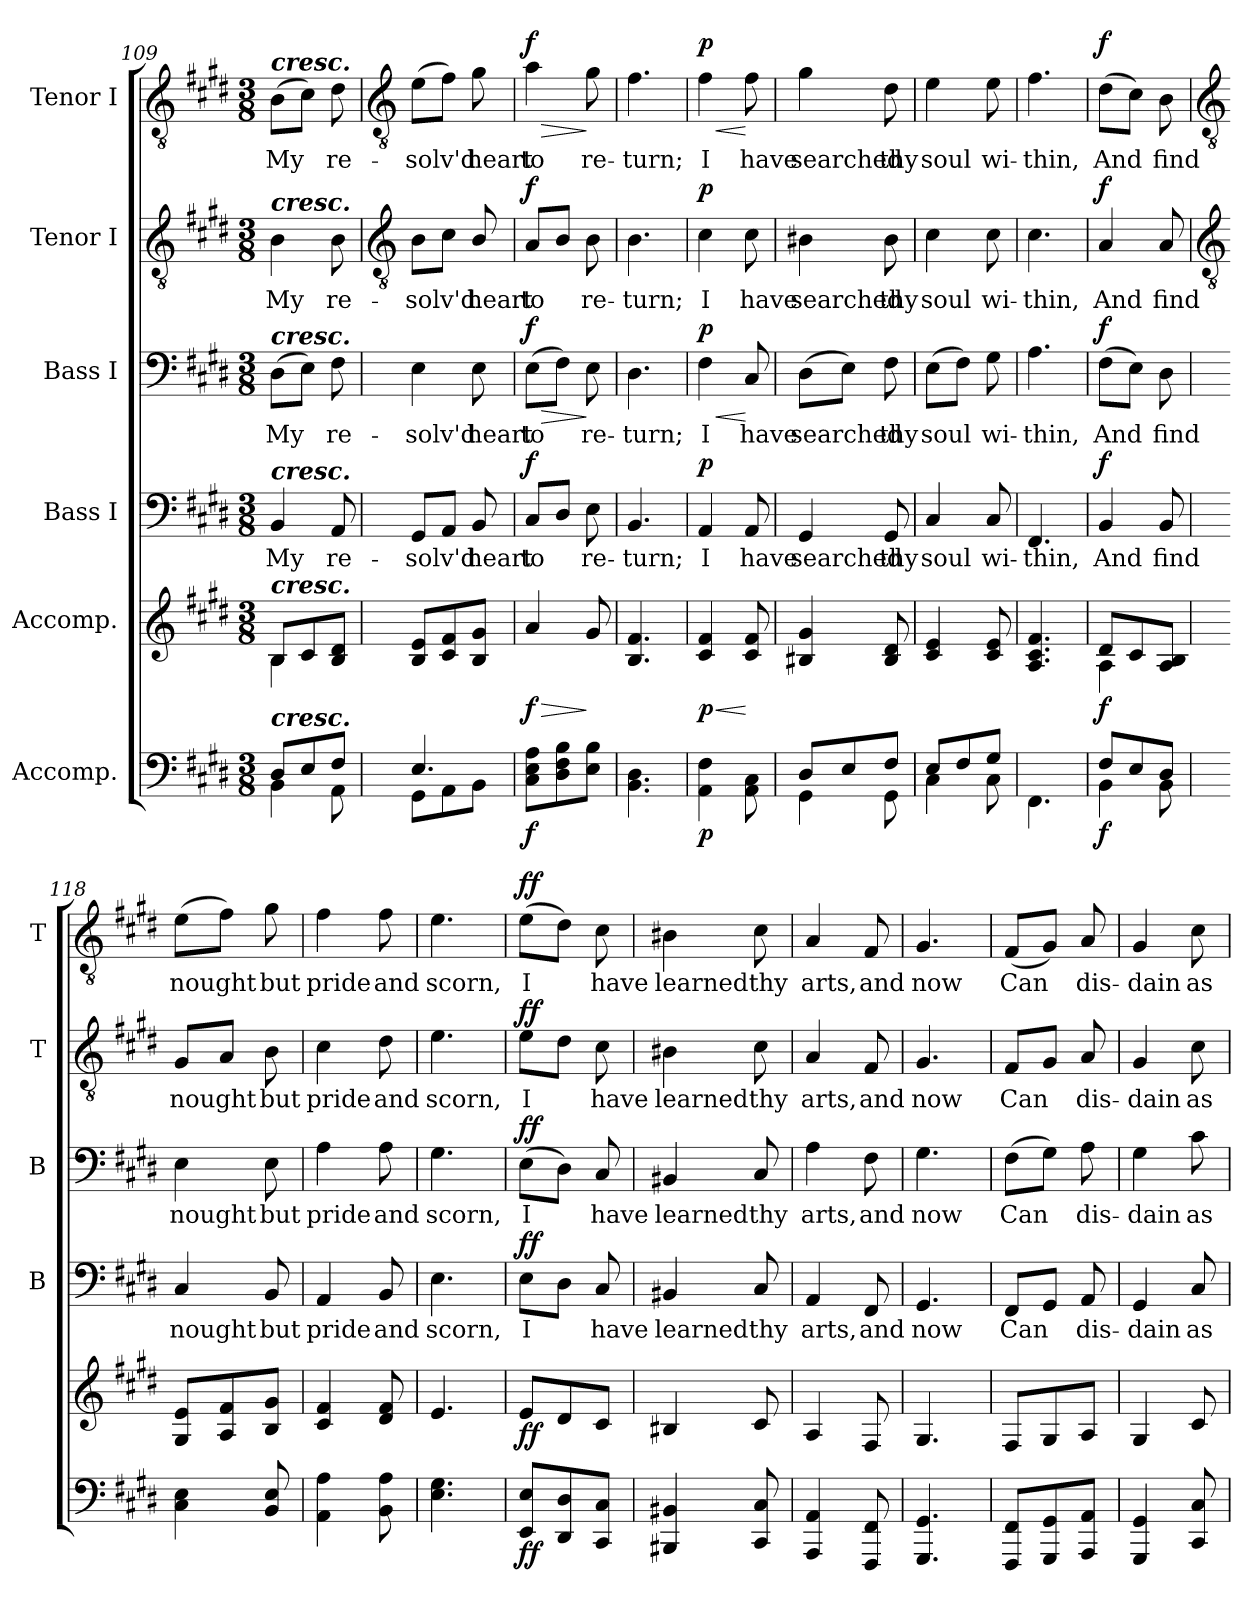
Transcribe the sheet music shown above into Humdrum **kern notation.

**kern	**dynam	**kern	**dynam	**kern	**text	**dynam	**kern	**text	**dynam	**kern	**text	**dynam	**kern	**text	**dynam
*part6	*part6	*part5	*part5	*part4	*part4	*part4	*part3	*part3	*part3	*part2	*part2	*part2	*part1	*part1	*part1
*staff6	*staff6	*staff5	*staff5	*staff4	*staff4	*staff4	*staff3	*staff3	*staff3	*staff2	*staff2	*staff2	*staff1	*staff1	*staff1
*I"Accomp.	*	*I"Accomp.	*	*I"Bass I	*	*	*I"Bass I	*	*	*I"Tenor I	*	*	*I"Tenor I	*	*
*	*	*	*	*I'B	*	*	*I'B	*	*	*I'T	*	*	*I'T	*	*
*clefF4	*	*clefG2	*	*clefF4	*	*	*clefF4	*	*	*clefGv2	*	*	*clefGv2	*	*
*k[f#c#g#d#]	*	*k[f#c#g#d#]	*	*k[f#c#g#d#]	*	*	*k[f#c#g#d#]	*	*	*k[f#c#g#d#]	*	*	*k[f#c#g#d#]	*	*
*E:	*	*E:	*	*E:	*	*	*E:	*	*	*E:	*	*	*E:	*	*
*M3/8	*	*M3/8	*	*M3/8	*	*	*M3/8	*	*	*M3/8	*	*	*M3/8	*	*
=109	=109	=109	=109	=109	=109	=109	=109	=109	=109	=109	=109	=109	=109	=109	=109
*^	*	*^	*	*	*	*	*	*	*	*	*	*	*	*	*
!	!	!	!	!	!	!	!	!	!	!	!	!	!	!	!LO:TX:a:Bi:t=cresc.	!	!
!	!	!	!	!	!	!	!	!	!	!	!	!LO:TX:a:Bi:t=cresc.	!	!	!	!	!
!	!	!	!	!	!	!	!	!	!LO:TX:a:Bi:t=cresc.	!	!	!	!	!	!	!	!
!	!	!	!	!	!	!LO:TX:a:Bi:t=cresc.	!	!	!	!	!	!	!	!	!	!	!
!	!	!	!LO:TX:a:Bi:t=cresc.	!	!	!	!	!	!	!	!	!	!	!	!	!	!
!LO:TX:a:Bi:t=cresc.	!	!	!	!	!	!	!	!	!	!	!	!	!	!	!	!	!
!	!	!	!	!	!	!	!LO:LY:b	!	!	!LO:LY:b	!	!	!LO:LY:b	!	!	!LO:LY:b	!
8D#/L	4BB\	.	8BL	4B\	.	4BB	-My	.	(>8D#L	My	.	4B	-My	.	(>8BL	My	.
8E/	.	.	8c#	.	.	.	.	.	8EJ)	.	.	.	.	.	8c#J)	.	.
!	!	!	!	!	!	!	!LO:LY:b	!	!	!LO:LY:b	!	!	!LO:LY:b	!	!	!LO:LY:b	!
8F#/J	8AA\	.	8B 8d#J	8ryy	.	8AA	re-	.	8F#	re-	.	8B	re-	.	8d#	re-	.
!!LO:LB:g=z
=110	=110	=110	=110	=110	=110	=110	=110	=110	=110	=110	=110	=110	=110	=110	=110	=110	=110
*	*	*	*	*	*	*	*	*	*	*	*	*clefGv2	*	*	*clefGv2	*	*
!	!	!	!	!	!	!	!LO:LY:b	!	!	!LO:LY:b	!	!	!LO:LY:b	!	!	!LO:LY:b	!
4.E/	8GG#\L	.	8B 8eL	4.ryy	.	8GG#L	solv'd	.	4E	-solv'd	.	8BL	solv'd	.	(>8eL	-solv'd	.
.	8AA\	.	8c# 8f#	.	.	8AAJ	.	.	.	.	.	8c#J	.	.	8f#J)	.	.
!	!	!	!	!	!	!	!LO:LY:b	!	!	!LO:LY:b	!	!	!LO:LY:b	!	!	!LO:LY:b	!
.	8BB\J	.	8B 8g#J	.	.	8BB/	heart	.	8E	heart	.	8B/	heart	.	8g#	heart	.
=111	=111	=111	=111	=111	=111	=111	=111	=111	=111	=111	=111	=111	=111	=111	=111	=111	=111
!	!	!LO:DY:b	!	!	!LO:HP:b	!	!LO:LY:b	!	!	!LO:LY:b	!LO:HP:b	!	!LO:LY:b	!	!	!LO:LY:b	!LO:HP:b
!	!	!	!	!	!LO:DY:n=1:b	!	!	!LO:DY:b	!	!	!LO:DY:n=1:b	!	!	!LO:DY:b	!	!	!LO:DY:n=1:b
4.ryy	8C# 8E 8AL	f	4a	4.ryy	> f	8C#L	-to	f	(>8EL	to	> f	8AL	-to	f	4a	to	> f
.	8D# 8F# 8B	.	.	.	.	8D#J	.	.	8F#J)	.	.	8BJ	.	.	.	.	.
!	!	!	!	!	!	!	!LO:LY:b	!	!	!LO:LY:b	!	!	!LO:LY:b	!	!	!LO:LY:b	!
.	8E 8BJ	.	8g#	.	]	8E	re-	.	8E	re-	]	8B	re-	.	8g#	re-	]
=112	=112	=112	=112	=112	=112	=112	=112	=112	=112	=112	=112	=112	=112	=112	=112	=112	=112
!	!	!	!	!	!	!	!LO:LY:b	!	!	!LO:LY:b	!	!	!LO:LY:b	!	!	!LO:LY:b	!
4.ryy	4.BB 4.D#	.	4.B 4.f#	4.ryy	.	4.BB	turn;	.	4.D#	-turn;	.	4.B	turn;	.	4.f#	-turn;	.
=113	=113	=113	=113	=113	=113	=113	=113	=113	=113	=113	=113	=113	=113	=113	=113	=113	=113
!	!	!LO:DY:b	!	!	!LO:HP:b	!	!LO:LY:b	!	!	!LO:LY:b	!LO:HP:b	!	!LO:LY:b	!	!	!LO:LY:b	!LO:HP:b
!	!	!	!	!	!LO:DY:n=1:b	!	!	!LO:DY:b	!	!	!LO:DY:n=1:b	!	!	!LO:DY:b	!	!	!LO:DY:n=1:b
4.ryy	4AA 4F#	p	4c# 4f#	4.ryy	< p	4AA	I	p	4F#	I	< p	4c#	I	p	4f#	I	< p
!	!	!	!	!	!	!	!LO:LY:b	!	!	!LO:LY:b	!	!	!LO:LY:b	!	!	!LO:LY:b	!
.	8AA 8C#	.	8c# 8f#	.	[	8AA	have	.	8C#	have	[	8c#	have	.	8f#	have	[
=114	=114	=114	=114	=114	=114	=114	=114	=114	=114	=114	=114	=114	=114	=114	=114	=114	=114
!	!	!	!	!	!	!	!LO:LY:b	!	!	!LO:LY:b	!	!	!LO:LY:b	!	!	!LO:LY:b	!
8D#/L	4GG#\	.	4B#X 4g#	4.ryy	.	4GG#	searched	.	(>8D#L	searched	.	4B#X	searched	.	4g#	searched	.
8E/	.	.	.	.	.	.	.	.	8EJ)	.	.	.	.	.	.	.	.
!	!	!	!	!	!	!	!LO:LY:b	!	!	!LO:LY:b	!	!	!LO:LY:b	!	!	!LO:LY:b	!
8F#/J	8GG#\	.	8B# 8d#	.	.	8GG#	thy	.	8F#	thy	.	8B#	thy	.	8d#	thy	.
=115	=115	=115	=115	=115	=115	=115	=115	=115	=115	=115	=115	=115	=115	=115	=115	=115	=115
!	!	!	!	!	!	!	!LO:LY:b	!	!	!LO:LY:b	!	!	!LO:LY:b	!	!	!LO:LY:b	!
8E/L	4C#\	.	4c# 4e	4.ryy	.	4C#	-soul	.	(>8EL	soul	.	4c#	-soul	.	4e	soul	.
8F#/	.	.	.	.	.	.	.	.	8F#J)	.	.	.	.	.	.	.	.
!	!	!	!	!	!	!	!LO:LY:b	!	!	!LO:LY:b	!	!	!LO:LY:b	!	!	!LO:LY:b	!
8G#/J	8C#\	.	8c# 8e	.	.	8C#	wi-	.	8G#	wi-	.	8c#	wi-	.	8e	wi-	.
=116	=116	=116	=116	=116	=116	=116	=116	=116	=116	=116	=116	=116	=116	=116	=116	=116	=116
!	!	!	!	!	!	!	!LO:LY:b	!	!	!LO:LY:b	!	!	!LO:LY:b	!	!	!LO:LY:b	!
4.ryy	4.FF#	.	4.A 4.c# 4.f#	4.ryy	.	4.FF#	thin,	.	4.A	-thin,	.	4.c#	thin,	.	4.f#	-thin,	.
=117	=117	=117	=117	=117	=117	=117	=117	=117	=117	=117	=117	=117	=117	=117	=117	=117	=117
!	!	!LO:DY:b	!	!	!LO:DY:b	!	!LO:LY:b	!LO:DY:b	!	!LO:LY:b	!LO:DY:b	!	!LO:LY:b	!LO:DY:b	!	!LO:LY:b	!LO:DY:b
8F#/L	4BB\	f	8d#L	4A\	f	4BB	And	f	(>8F#L	And	f	4A	And	f	(>8d#L	And	f
8E/	.	.	8c#	.	.	.	.	.	8EJ)	.	.	.	.	.	8c#J)	.	.
!	!	!	!	!	!	!	!LO:LY:b	!	!	!LO:LY:b	!	!	!LO:LY:b	!	!	!LO:LY:b	!
8D#/J	8BB\	.	8A 8BJ	8ryy	.	8BB	find	.	8D#	find	.	8A	find	.	8B	find	.
*v	*v	*	*	*	*	*	*	*	*	*	*	*	*	*	*	*	*
*	*	*v	*v	*	*	*	*	*	*	*	*	*	*	*	*	*
!!LO:LB:g=z
=118	=118	=118	=118	=118	=118	=118	=118	=118	=118	=118	=118	=118	=118	=118	=118
*	*	*	*	*	*	*	*	*	*	*clefGv2	*	*	*clefGv2	*	*
*^	*	*^	*	*	*	*	*	*	*	*	*	*	*	*	*
!	!	!	!	!	!	!	!LO:LY:b	!	!	!LO:LY:b	!	!	!LO:LY:b	!	!	!LO:LY:b	!
*v	*v	*	*	*	*	*	*	*	*	*	*	*	*	*	*	*	*
*	*	*v	*v	*	*	*	*	*	*	*	*	*	*	*	*	*
4C# 4E	.	8G# 8eL	.	4C#	nought	.	4E	nought	.	8G#L	nought	.	(>8eL	nought	.
.	.	8A 8f#	.	.	.	.	.	.	.	8AJ	.	.	8f#J)	.	.
!	!	!	!	!	!LO:LY:b	!	!	!LO:LY:b	!	!	!LO:LY:b	!	!	!LO:LY:b	!
8BB 8E	.	8B 8g#J	.	8BB	but	.	8E	but	.	8B	but	.	8g#	but	.
=119	=119	=119	=119	=119	=119	=119	=119	=119	=119	=119	=119	=119	=119	=119	=119
!	!	!	!	!	!LO:LY:b	!	!	!LO:LY:b	!	!	!LO:LY:b	!	!	!LO:LY:b	!
4AA 4A	.	4c# 4f#	.	4AA	pride	.	4A	pride	.	4c#	pride	.	4f#	pride	.
!	!	!	!	!	!LO:LY:b	!	!	!LO:LY:b	!	!	!LO:LY:b	!	!	!LO:LY:b	!
8BB 8A	.	8d# 8f#	.	8BB	and	.	8A	and	.	8d#	and	.	8f#	and	.
=120	=120	=120	=120	=120	=120	=120	=120	=120	=120	=120	=120	=120	=120	=120	=120
!	!	!	!	!	!LO:LY:b	!	!	!LO:LY:b	!	!	!LO:LY:b	!	!	!LO:LY:b	!
4.E 4.G#	.	4.e	.	4.E	scorn,	.	4.G#	scorn,	.	4.e	scorn,	.	4.e	scorn,	.
=121	=121	=121	=121	=121	=121	=121	=121	=121	=121	=121	=121	=121	=121	=121	=121
!	!LO:DY:b	!	!LO:DY:b	!	!LO:LY:b	!LO:DY:b	!	!LO:LY:b	!LO:DY:b	!	!LO:LY:b	!LO:DY:b	!	!LO:LY:b	!LO:DY:b
8EE 8EL	ff	8eL	ff	8EL	I	ff	(>8EL	I	ff	8eL	I	ff	(>8eL	I	ff
8DD# 8D#	.	8d#	.	8D#J	.	.	8D#J)	.	.	8d#J	.	.	8d#J)	.	.
!	!	!	!	!	!LO:LY:b	!	!	!LO:LY:b	!	!	!LO:LY:b	!	!	!LO:LY:b	!
8CC# 8C#J	.	8c#J	.	8C#	have	.	8C#	have	.	8c#	have	.	8c#	have	.
=122	=122	=122	=122	=122	=122	=122	=122	=122	=122	=122	=122	=122	=122	=122	=122
!	!	!	!	!	!LO:LY:b	!	!	!LO:LY:b	!	!	!LO:LY:b	!	!	!LO:LY:b	!
4BBB#X 4BB#X	.	4B#X	.	4BB#X	learned	.	4BB#X	learned	.	4B#X	learned	.	4B#X	learned	.
!	!	!	!	!	!LO:LY:b	!	!	!LO:LY:b	!	!	!LO:LY:b	!	!	!LO:LY:b	!
8CC# 8C#	.	8c#	.	8C#	thy	.	8C#	thy	.	8c#	thy	.	8c#	thy	.
=123	=123	=123	=123	=123	=123	=123	=123	=123	=123	=123	=123	=123	=123	=123	=123
!	!	!	!	!	!LO:LY:b	!	!	!LO:LY:b	!	!	!LO:LY:b	!	!	!LO:LY:b	!
4AAA 4AA	.	4A	.	4AA	arts,	.	4A	arts,	.	4A	arts,	.	4A	arts,	.
!	!	!	!	!	!LO:LY:b	!	!	!LO:LY:b	!	!	!LO:LY:b	!	!	!LO:LY:b	!
8FFF# 8FF#	.	8F#	.	8FF#	and	.	8F#	and	.	8F#	and	.	8F#	and	.
=124	=124	=124	=124	=124	=124	=124	=124	=124	=124	=124	=124	=124	=124	=124	=124
!	!	!	!	!	!LO:LY:b	!	!	!LO:LY:b	!	!	!LO:LY:b	!	!	!LO:LY:b	!
4.GGG# 4.GG#	.	4.G#	.	4.GG#	now	.	4.G#	now	.	4.G#	now	.	4.G#	now	.
=125	=125	=125	=125	=125	=125	=125	=125	=125	=125	=125	=125	=125	=125	=125	=125
!	!	!	!	!	!LO:LY:b	!	!	!LO:LY:b	!	!	!LO:LY:b	!	!	!LO:LY:b	!
8FFF# 8FF#L	.	8F#L	.	8FF#L	-Can	.	(>8F#L	Can	.	8F#L	-Can	.	(<8F#L	Can	.
8GGG# 8GG#	.	8G#	.	8GG#J	.	.	8G#J)	.	.	8G#J	.	.	8G#J)	.	.
!	!	!	!	!	!LO:LY:b	!	!	!LO:LY:b	!	!	!LO:LY:b	!	!	!LO:LY:b	!
8AAA 8AAJ	.	8AJ	.	8AA	dis-	.	8A	dis-	.	8A	dis-	.	8A	dis-	.
=126	=126	=126	=126	=126	=126	=126	=126	=126	=126	=126	=126	=126	=126	=126	=126
!	!	!	!	!	!LO:LY:b	!	!	!LO:LY:b	!	!	!LO:LY:b	!	!	!LO:LY:b	!
4GGG# 4GG#	.	4G#	.	4GG#	dain	.	4G#	-dain	.	4G#	dain	.	4G#	-dain	.
!	!	!	!	!	!LO:LY:b	!	!	!LO:LY:b	!	!	!LO:LY:b	!	!	!LO:LY:b	!
8CC# 8C#	.	8c#	.	8C#	as	.	8c#	as	.	8c#	as	.	8c#	as	.
=	=	=	=	=	=	=	=	=	=	=	=	=	=	=	=
*-	*-	*-	*-	*-	*-	*-	*-	*-	*-	*-	*-	*-	*-	*-	*-
